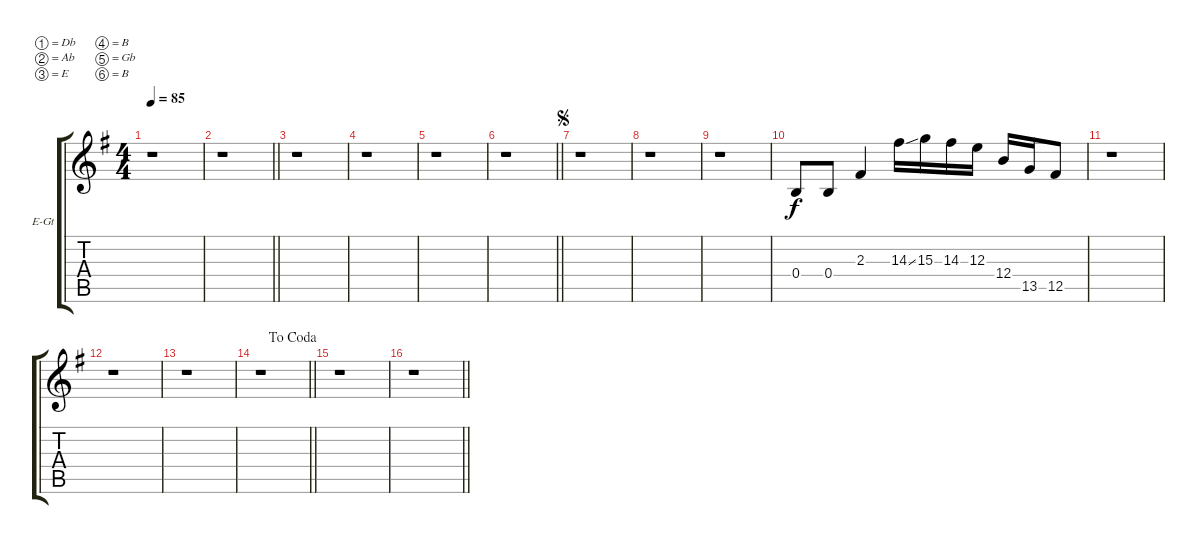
\bracketExtendMode groupsimilarinstruments
\firstSystemTrackNameOrientation horizontal
\otherSystemsTrackNameOrientation horizontal
\track ("Solo Guitar" "E-Gt") {instrument distortionguitar}
\staff {score tabs}
\tuning (Db4 Ab3 E3 B2 Gb2 B1)
\ts (4 4)
\tempo 85
\clef g2
\ks eminor
r.1{dy f} |
\barLineRight lightlight
r.1 |
r.1 |
r.1 |
r.1 |
\barLineRight lightlight
r.1 |
\jump segno
r.1 |
r.1 |
r.1 |
0.4.8 0.4.8 2.3.4 14.3{ss}.16 15.3.16 14.3.16 12.3.16 12.4.16 13.5.16 12.5.8 |
r.1 |
r.1 |
r.1 |
\jump dacoda
\barLineRight lightlight
r.1 |
r.1 |
\barLineRight lightlight
r.1
